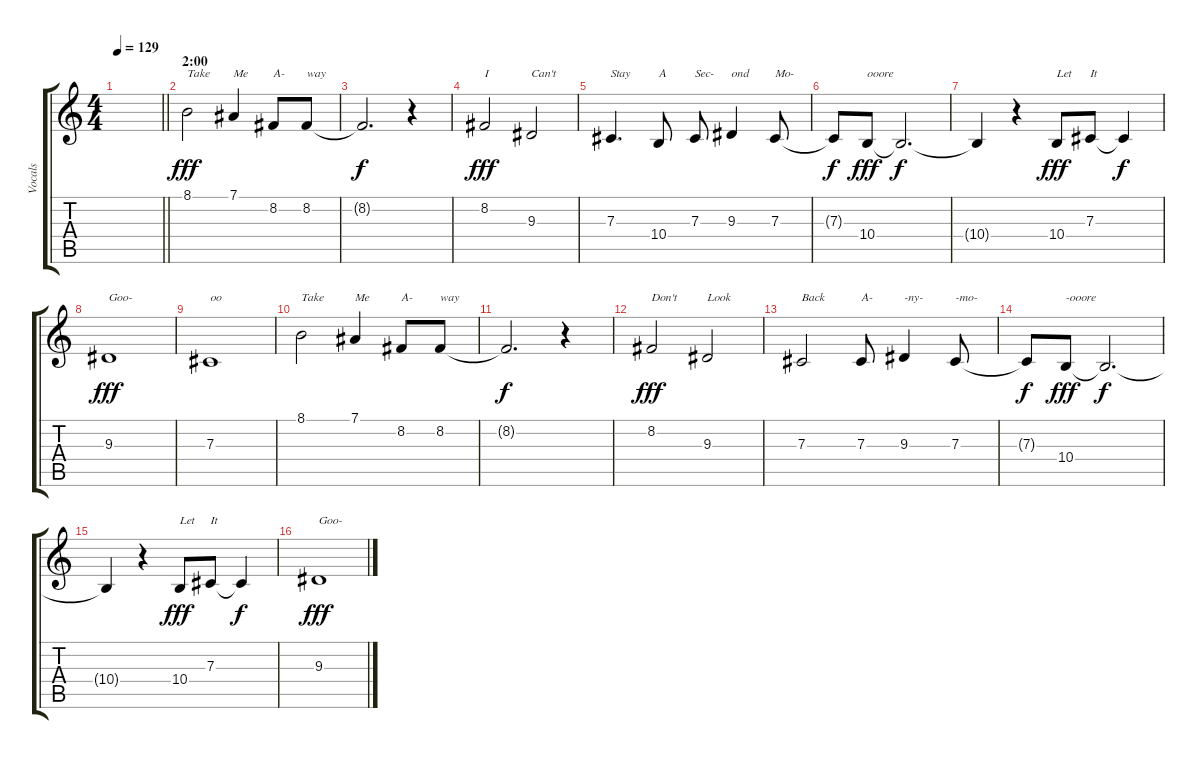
\track ("Vocals" "Vocals") {instrument violin}
\staff {score tabs}
\tuning (Eb4 Bb3 Gb3 Db3 Ab2 Db2) {hide}
\ts (4 4)
\tempo 129
\clef g2
\barLineRight lightlight
\ks c
|
\section ("" "2:00")
8.1.2{txt "Take" dy fff} 7.1.4{txt "Me"} 8.2.8{txt "A-"} 8.2.8{txt "way"} |
8.2{t}.2{d dy f} r.4 |
8.2.2{txt "I" dy fff} 9.3.2{txt "Can't"} |
7.3.4{d txt "Stay"} 10.4.8{txt "A"} 7.3.8{txt "Sec-"} 9.3.4{txt "ond"} 7.3.8{txt "Mo-"} |
7.3{t}.8{dy f} 10.4.8{txt "ooore" dy fff} 10.4{t}.2{d dy f} |
10.4{t}.4 r.4 10.4.8{txt "Let" dy fff} 7.3.8{txt "It"} 7.3{t}.4{dy f} |
9.3.1{txt "Goo-" dy fff} |
7.3.1{txt "oo"} |
8.1.2{txt "Take"} 7.1.4{txt "Me"} 8.2.8{txt "A-"} 8.2.8{txt "way"} |
8.2{t}.2{d dy f} r.4 |
8.2.2{txt "Don't" dy fff} 9.3.2{txt "Look"} |
7.3.2{txt "Back"} 7.3.8{txt "A-"} 9.3.4{txt "-ny-"} 7.3.8{txt "-mo-"} |
7.3{t}.8{dy f} 10.4.8{txt "-ooore" dy fff} 10.4{t}.2{d dy f} |
10.4{t}.4 r.4 10.4.8{txt "Let" dy fff} 7.3.8{txt "It"} 7.3{t}.4{dy f} |
9.3.1{txt "Goo-" dy fff}
